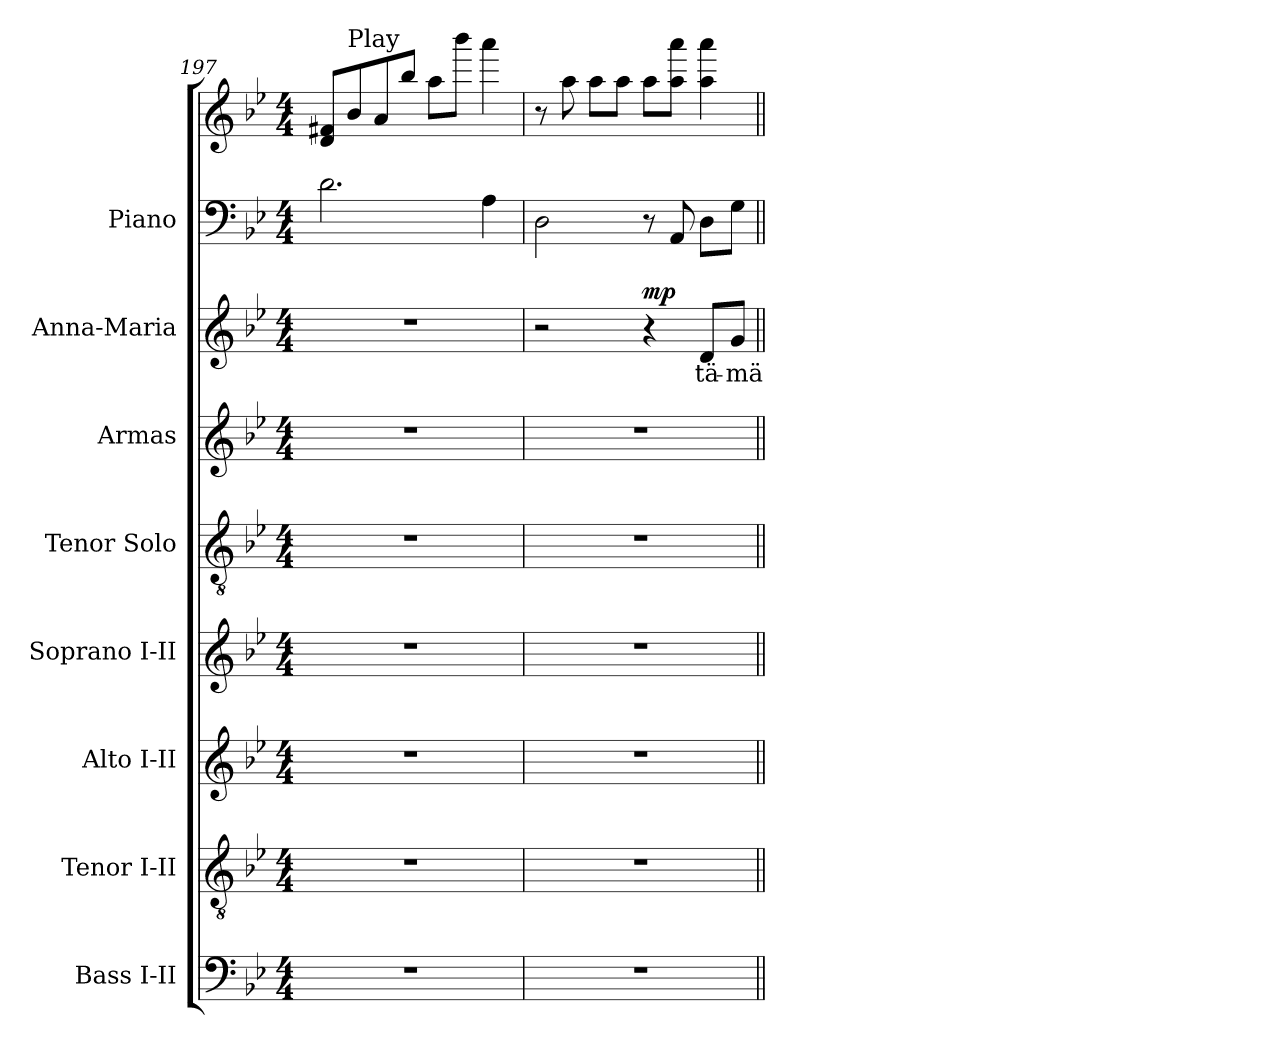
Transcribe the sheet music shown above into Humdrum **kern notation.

**kern	**kern	**kern	**kern	**kern	**kern	**kern	**text	**dynam	**kern	**kern
*part8	*part7	*part6	*part5	*part4	*part3	*part2	*part2	*part2	*part1	*part1
*staff9	*staff8	*staff7	*staff6	*staff5	*staff4	*staff3	*staff3	*staff3	*staff2	*staff1
*I"Bass I-II	*I"Tenor I-II	*I"Alto I-II	*I"Soprano I-II	*I"Tenor Solo	*I"Armas	*I"Anna-Maria	*	*	*I"Piano	*
*I'B.	*I'T.	*I'A.	*I'S.	*I'T. Solo	*I'Armas	*I'A-M	*	*	*I'Pno.	*
*clefF4	*clefGv2	*clefG2	*clefG2	*clefGv2	*clefG2	*clefG2	*	*	*clefF4	*clefG2
*	*ITrd7c12	*	*	*ITrd7c12	*ITrd7c12	*	*	*	*	*
*k[b-e-]	*k[b-e-]	*k[b-e-]	*k[b-e-]	*k[b-e-]	*k[b-e-]	*k[b-e-]	*	*	*k[b-e-]	*k[b-e-]
*B-:	*B-:	*B-:	*B-:	*B-:	*B-:	*B-:	*	*	*B-:	*B-:
*M4/4	*M4/4	*M4/4	*M4/4	*M4/4	*M4/4	*M4/4	*	*	*M4/4	*M4/4
=197	=197	=197	=197	=197	=197	=197	=197	=197	=197	=197
1r	1r	1r	1r	1r	1r	1r	.	.	2.di\	8di/ 8f#XiL
!	!	!	!	!	!	!	!	!	!	!LO:TX:a:t=Play
.	.	.	.	.	.	.	.	.	.	8b-i/
.	.	.	.	.	.	.	.	.	.	8ai/
.	.	.	.	.	.	.	.	.	.	8bb-i/J
.	.	.	.	.	.	.	.	.	.	8aai\L
.	.	.	.	.	.	.	.	.	.	8bbb-i\J
.	.	.	.	.	.	.	.	.	4Ai\	4aaai\
=198	=198	=198	=198	=198	=198	=198	=198	=198	=198	=198
1r	1r	1r	1r	1r	1r	2r	.	.	2Di\	8r
.	.	.	.	.	.	.	.	.	.	8aai\
.	.	.	.	.	.	.	.	.	.	8aai\L
.	.	.	.	.	.	.	.	.	.	8aai\J
.	.	.	.	.	.	4r	.	mp	8r	8aai\L
.	.	.	.	.	.	.	.	.	8AAi/	8aai\ 8aaaiJ
!	!	!	!	!	!	!	!LO:LY:b:color=#000000	!	!	!
.	.	.	.	.	.	8di/L	tä-	.	8Di\L	4aai\ 4aaai
!	!	!	!	!	!	!	!LO:LY:b:color=#000000	!	!	!
.	.	.	.	.	.	8gi/J	-mä	.	8Gi\J	.
=||	=||	=||	=||	=||	=||	=||	=||	=||	=||	=||
*-	*-	*-	*-	*-	*-	*-	*-	*-	*-	*-
